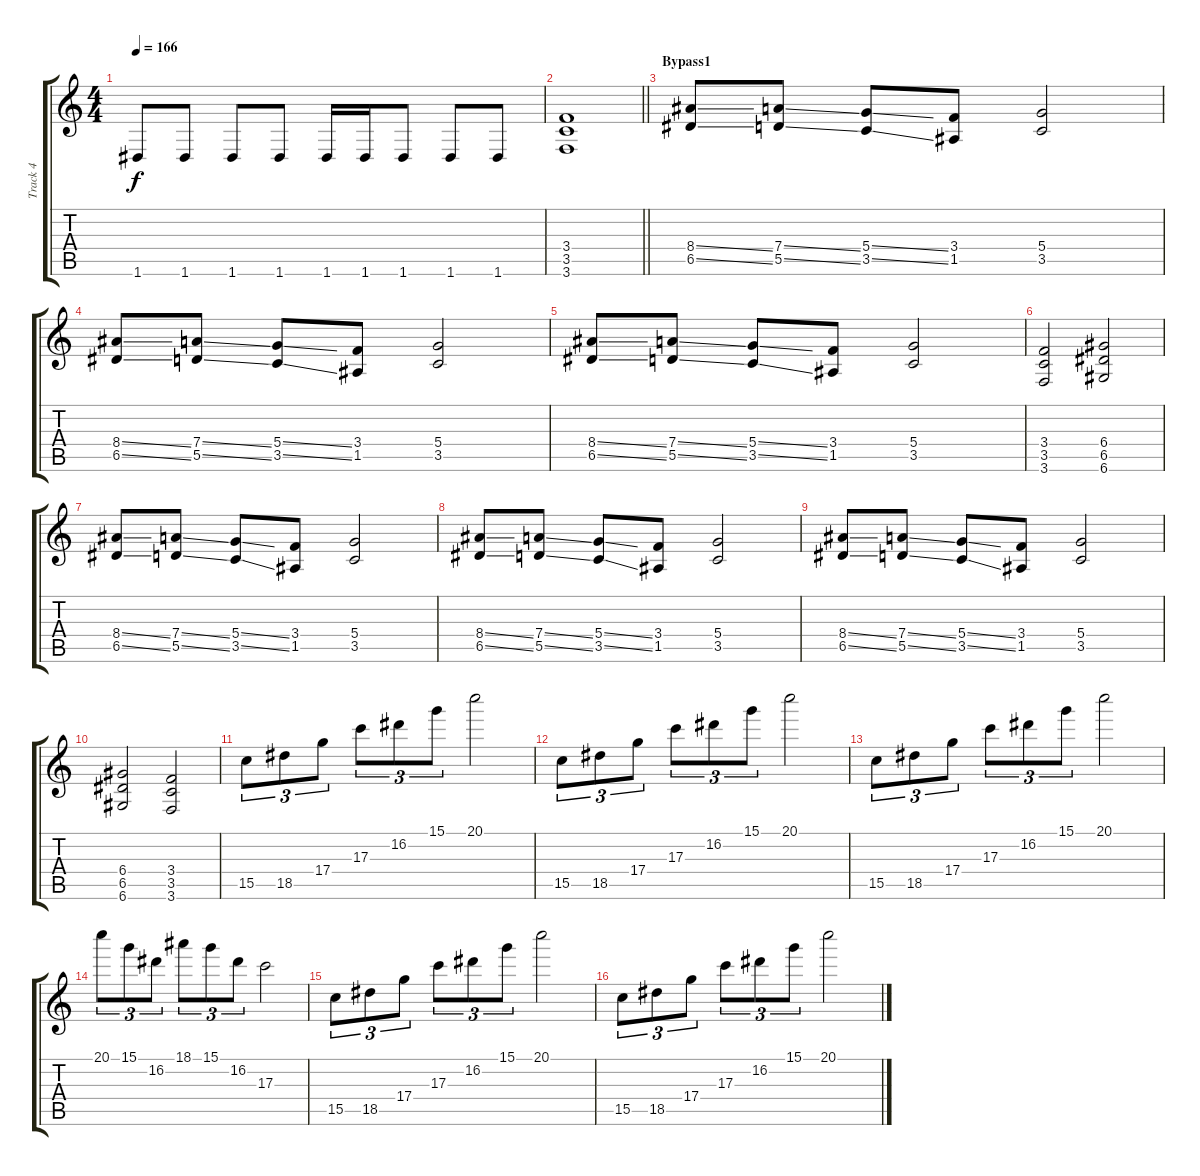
\track ("Track 4" "Track 4") {instrument distortionguitar}
\staff {score tabs}
\tuning (E4 B3 G3 D3 A2 D2) {hide}
\ts (4 4)
\tempo 166
\clef g2
\ks c
1.6.8{dy f} 1.6.8 1.6.8 1.6.8 1.6.16 1.6.16 1.6.8 1.6.8 1.6.8 |
\barLineRight lightlight
(3.4 3.5 3.6).1 |
\section ("" "Bypass1")
(8.4{ss} 6.5{ss}).8 (7.4{ss} 5.5{ss}).8 (5.4{ss} 3.5{ss}).8 (3.4 1.5).8 (5.4 3.5).2 |
(8.4{ss} 6.5{ss}).8 (7.4{ss} 5.5{ss}).8 (5.4{ss} 3.5{ss}).8 (3.4 1.5).8 (5.4 3.5).2 |
(8.4{ss} 6.5{ss}).8 (7.4{ss} 5.5{ss}).8 (5.4{ss} 3.5{ss}).8 (3.4 1.5).8 (5.4 3.5).2 |
(3.4 3.5 3.6).2 (6.4 6.5 6.6).2 |
(8.4{ss} 6.5{ss}).8 (7.4{ss} 5.5{ss}).8 (5.4{ss} 3.5{ss}).8 (3.4 1.5).8 (5.4 3.5).2 |
(8.4{ss} 6.5{ss}).8 (7.4{ss} 5.5{ss}).8 (5.4{ss} 3.5{ss}).8 (3.4 1.5).8 (5.4 3.5).2 |
(8.4{ss} 6.5{ss}).8 (7.4{ss} 5.5{ss}).8 (5.4{ss} 3.5{ss}).8 (3.4 1.5).8 (5.4 3.5).2 |
(6.4 6.5 6.6).2 (3.4 3.5 3.6).2 |
15.5.8{tu (3 2)} 18.5.8{tu (3 2)} 17.4.8{tu (3 2)} 17.3.8{tu (3 2)} 16.2.8{tu (3 2)} 15.1.8{tu (3 2)} 20.1.2 |
15.5.8{tu (3 2)} 18.5.8{tu (3 2)} 17.4.8{tu (3 2)} 17.3.8{tu (3 2)} 16.2.8{tu (3 2)} 15.1.8{tu (3 2)} 20.1.2 |
15.5.8{tu (3 2)} 18.5.8{tu (3 2)} 17.4.8{tu (3 2)} 17.3.8{tu (3 2)} 16.2.8{tu (3 2)} 15.1.8{tu (3 2)} 20.1.2 |
20.1.8{tu (3 2)} 15.1.8{tu (3 2)} 16.2.8{tu (3 2)} 18.1.8{tu (3 2)} 15.1.8{tu (3 2)} 16.2.8{tu (3 2)} 17.3.2 |
15.5.8{tu (3 2)} 18.5.8{tu (3 2)} 17.4.8{tu (3 2)} 17.3.8{tu (3 2)} 16.2.8{tu (3 2)} 15.1.8{tu (3 2)} 20.1.2 |
15.5.8{tu (3 2)} 18.5.8{tu (3 2)} 17.4.8{tu (3 2)} 17.3.8{tu (3 2)} 16.2.8{tu (3 2)} 15.1.8{tu (3 2)} 20.1.2
